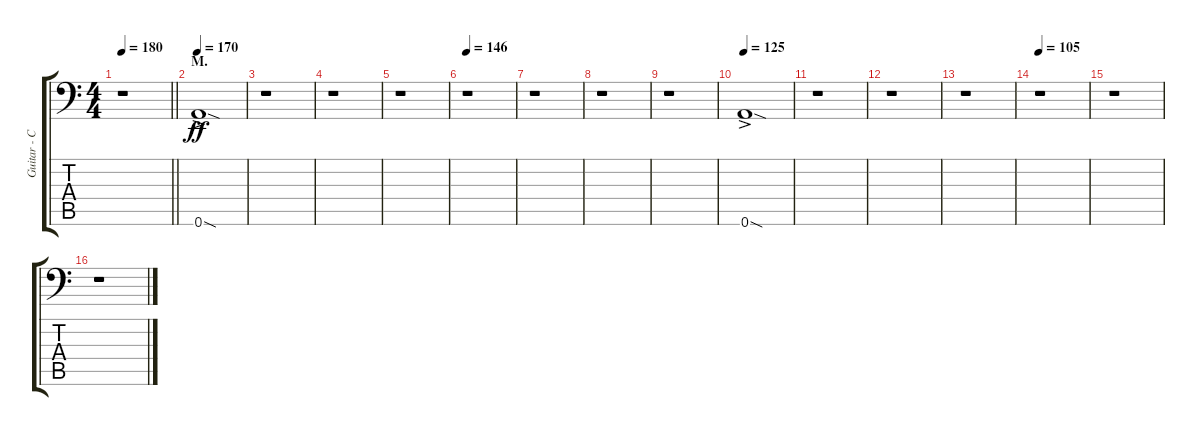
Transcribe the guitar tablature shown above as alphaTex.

\track ("Guitar - Center/Effects" "Guitar - C") {instrument distortionguitar}
\staff {score tabs}
\tuning (B3 Gb3 D3 A2 E2 A1) {hide}
\ts (4 4)
\tempo 180
\clef f4
\barLineRight lightlight
\ks c
r.1{dy f} |
\section ("" "M.")
\tempo 170
0.6{sod ac}.1{dy ff volume 14 instrument ocarina} |
r.1 |
r.1 |
r.1 |
\tempo 146
r.1 |
r.1 |
r.1 |
r.1 |
\tempo 125
0.6{sod ac}.1 |
r.1 |
r.1 |
r.1 |
\tempo 105
r.1 |
r.1 |
r.1
